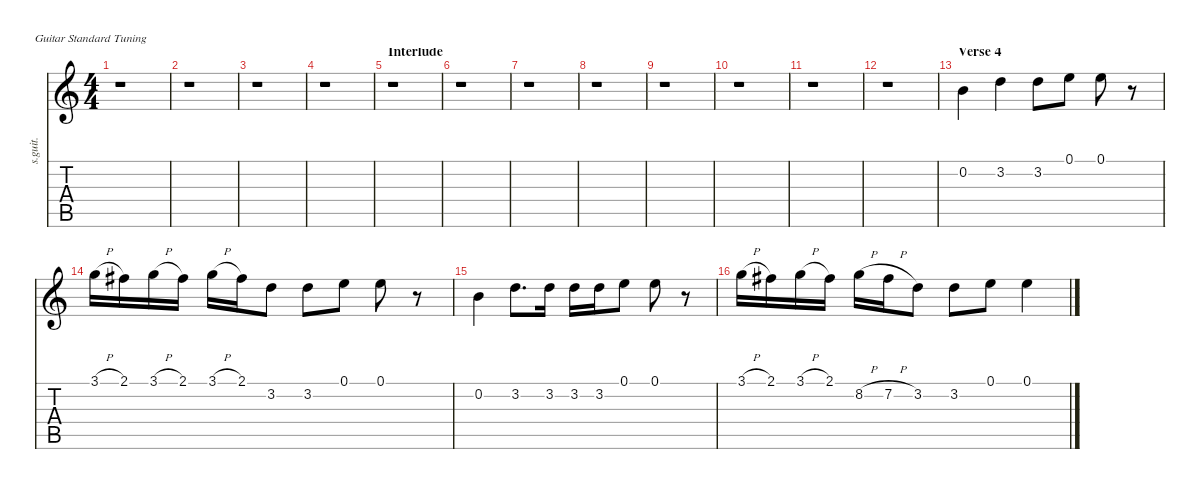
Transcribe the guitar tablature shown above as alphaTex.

\defaultSystemsLayout 4
\hideDynamics
\bracketExtendMode nobrackets
\track ("Ozzy Osbourne - Vocals" "s.guit.") {instrument tenorsax}
\staff {score tabs}
\tuning (E4 B3 G3 D3 A2 E2)
\displaytranspose 12
\ts (4 4)
\tempo (168 hide)
\clef g2
\ks c
r.1{dy f} |
r.1 |
r.1 |
r.1 |
\section ("" "Interlude")
\tempo (78 hide)
r.1 |
r.1 |
r.1 |
r.1 |
r.1 |
r.1 |
r.1 |
r.1 |
\section ("" "Verse 4")
0.2.4{lyrics (0 "") lyrics (1 "") lyrics (2 "") lyrics (3 "") lyrics (4 "")} 3.2.4{lyrics (0 "") lyrics (1 "") lyrics (2 "") lyrics (3 "") lyrics (4 "")} 3.2.8{lyrics (0 "") lyrics (1 "") lyrics (2 "") lyrics (3 "") lyrics (4 "")} 0.1.8{lyrics (0 "") lyrics (1 "") lyrics (2 "") lyrics (3 "") lyrics (4 "")} 0.1.8{lyrics (0 "") lyrics (1 "") lyrics (2 "") lyrics (3 "") lyrics (4 "")} r.8 |
3.1{h}.16{lyrics (0 "") lyrics (1 "") lyrics (2 "") lyrics (3 "") lyrics (4 "")} 2.1{acc #}.16{lyrics (0 "") lyrics (1 "") lyrics (2 "") lyrics (3 "") lyrics (4 "")} 3.1{h}.16{lyrics (0 "") lyrics (1 "") lyrics (2 "") lyrics (3 "") lyrics (4 "")} 2.1{acc #}.16{lyrics (0 "") lyrics (1 "") lyrics (2 "") lyrics (3 "") lyrics (4 "")} 3.1{h}.16{lyrics (0 "") lyrics (1 "") lyrics (2 "") lyrics (3 "") lyrics (4 "")} 2.1{acc #}.16{lyrics (0 "") lyrics (1 "") lyrics (2 "") lyrics (3 "") lyrics (4 "")} 3.2.8{lyrics (0 "") lyrics (1 "") lyrics (2 "") lyrics (3 "") lyrics (4 "")} 3.2.8{lyrics (0 "") lyrics (1 "") lyrics (2 "") lyrics (3 "") lyrics (4 "")} 0.1.8{lyrics (0 "") lyrics (1 "") lyrics (2 "") lyrics (3 "") lyrics (4 "")} 0.1.8{lyrics (0 "") lyrics (1 "") lyrics (2 "") lyrics (3 "") lyrics (4 "")} r.8 |
0.2.4{lyrics (0 "") lyrics (1 "") lyrics (2 "") lyrics (3 "") lyrics (4 "")} 3.2.8{d lyrics (0 "") lyrics (1 "") lyrics (2 "") lyrics (3 "") lyrics (4 "")} 3.2.16{lyrics (0 "") lyrics (1 "") lyrics (2 "") lyrics (3 "") lyrics (4 "")} 3.2.16{lyrics (0 "") lyrics (1 "") lyrics (2 "") lyrics (3 "") lyrics (4 "")} 3.2.16{lyrics (0 "") lyrics (1 "") lyrics (2 "") lyrics (3 "") lyrics (4 "")} 0.1.8{lyrics (0 "") lyrics (1 "") lyrics (2 "") lyrics (3 "") lyrics (4 "")} 0.1.8{lyrics (0 "") lyrics (1 "") lyrics (2 "") lyrics (3 "") lyrics (4 "")} r.8 |
3.1{h}.16{lyrics (0 "") lyrics (1 "") lyrics (2 "") lyrics (3 "") lyrics (4 "")} 2.1{acc #}.16{lyrics (0 "") lyrics (1 "") lyrics (2 "") lyrics (3 "") lyrics (4 "")} 3.1{h}.16{lyrics (0 "") lyrics (1 "") lyrics (2 "") lyrics (3 "") lyrics (4 "")} 2.1{acc #}.16{lyrics (0 "") lyrics (1 "") lyrics (2 "") lyrics (3 "") lyrics (4 "")} 8.2{h}.16{lyrics (0 "") lyrics (1 "") lyrics (2 "") lyrics (3 "") lyrics (4 "")} 7.2{h acc #}.16{lyrics (0 "") lyrics (1 "") lyrics (2 "") lyrics (3 "") lyrics (4 "")} 3.2.8{lyrics (0 "") lyrics (1 "") lyrics (2 "") lyrics (3 "") lyrics (4 "")} 3.2.8{lyrics (0 "") lyrics (1 "") lyrics (2 "") lyrics (3 "") lyrics (4 "")} 0.1.8{lyrics (0 "") lyrics (1 "") lyrics (2 "") lyrics (3 "") lyrics (4 "")} 0.1.4{lyrics (0 "") lyrics (1 "") lyrics (2 "") lyrics (3 "") lyrics (4 "")}
